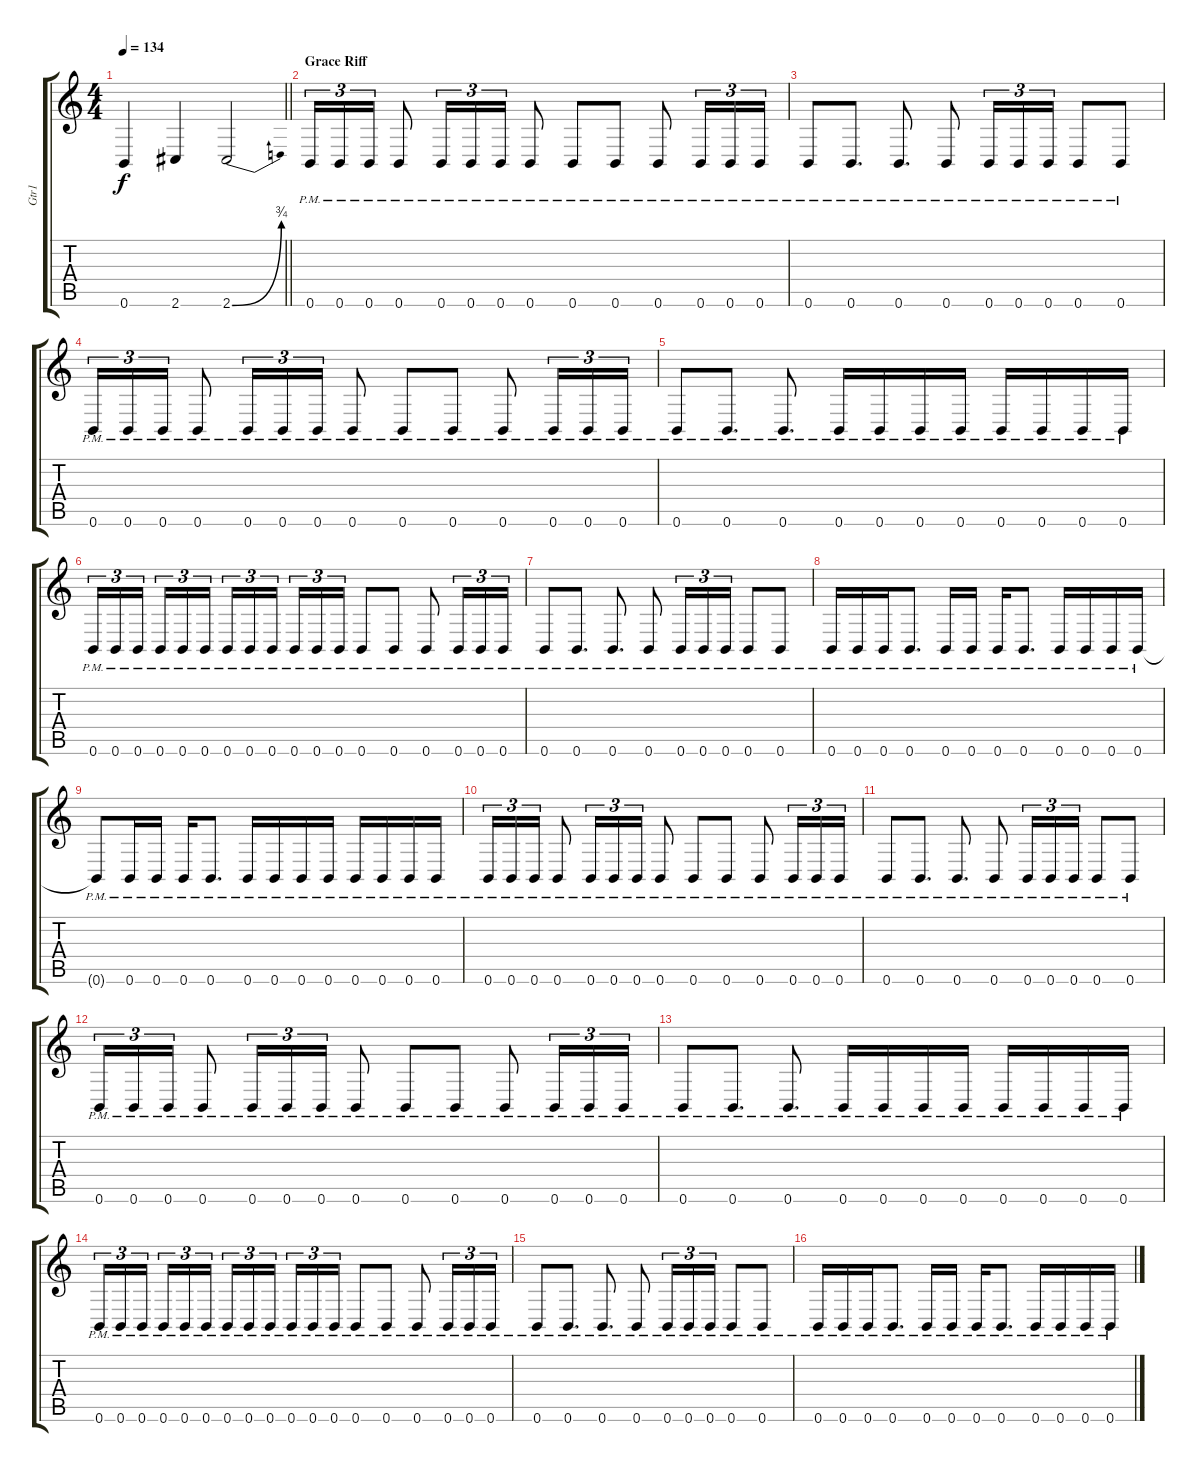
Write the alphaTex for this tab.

\track ("Gtr1" "Gtr1") {instrument distortionguitar}
\staff {score tabs}
\tuning (Db4 Ab3 E3 B2 Gb2 B1) {hide}
\ts (4 4)
\tempo 134
\clef g2
\barLineRight lightlight
\ks c
0.6.4{dy f} 2.6.4 2.6{be (bend 0 0 60 3)}.2 |
\section ("" "Grace Riff")
0.6{pm}.16{tu (3 2)} 0.6{pm}.16{tu (3 2)} 0.6{pm}.16{tu (3 2)} 0.6{pm}.8 0.6{pm}.16{tu (3 2)} 0.6{pm}.16{tu (3 2)} 0.6{pm}.16{tu (3 2)} 0.6{pm}.8 0.6{pm}.8 0.6{pm}.8 0.6{pm}.8 0.6{pm}.16{tu (3 2)} 0.6{pm}.16{tu (3 2)} 0.6{pm}.16{tu (3 2)} |
0.6{pm}.8 0.6{pm}.8{d} 0.6{pm}.8{d} 0.6{pm}.8 0.6{pm}.16{tu (3 2)} 0.6{pm}.16{tu (3 2)} 0.6{pm}.16{tu (3 2)} 0.6{pm}.8 0.6{pm}.8 |
0.6{pm}.16{tu (3 2)} 0.6{pm}.16{tu (3 2)} 0.6{pm}.16{tu (3 2)} 0.6{pm}.8 0.6{pm}.16{tu (3 2)} 0.6{pm}.16{tu (3 2)} 0.6{pm}.16{tu (3 2)} 0.6{pm}.8 0.6{pm}.8 0.6{pm}.8 0.6{pm}.8 0.6{pm}.16{tu (3 2)} 0.6{pm}.16{tu (3 2)} 0.6{pm}.16{tu (3 2)} |
0.6{pm}.8 0.6{pm}.8{d} 0.6{pm}.8{d} 0.6{pm}.16 0.6{pm}.16 0.6{pm}.16 0.6{pm}.16 0.6{pm}.16 0.6{pm}.16 0.6{pm}.16 0.6{pm}.16 |
0.6{pm}.16{tu (3 2)} 0.6{pm}.16{tu (3 2)} 0.6{pm}.16{tu (3 2) beam splitsecondary} 0.6{pm}.16{tu (3 2)} 0.6{pm}.16{tu (3 2)} 0.6{pm}.16{tu (3 2)} 0.6{pm}.16{tu (3 2)} 0.6{pm}.16{tu (3 2)} 0.6{pm}.16{tu (3 2) beam splitsecondary} 0.6{pm}.16{tu (3 2)} 0.6{pm}.16{tu (3 2)} 0.6{pm}.16{tu (3 2)} 0.6{pm}.8 0.6{pm}.8 0.6{pm}.8 0.6{pm}.16{tu (3 2)} 0.6{pm}.16{tu (3 2)} 0.6{pm}.16{tu (3 2)} |
0.6{pm}.8 0.6{pm}.8{d} 0.6{pm}.8{d} 0.6{pm}.8 0.6{pm}.16{tu (3 2)} 0.6{pm}.16{tu (3 2)} 0.6{pm}.16{tu (3 2)} 0.6{pm}.8 0.6{pm}.8 |
0.6{pm}.16 0.6{pm}.16 0.6{pm}.16 0.6{pm}.8{d} 0.6{pm}.16 0.6{pm}.16 0.6{pm}.16 0.6{pm}.8{d} 0.6{pm}.16 0.6{pm}.16 0.6{pm}.16 0.6{pm}.16 |
0.6{pm t}.8 0.6{pm}.16 0.6{pm}.16 0.6{pm}.16 0.6{pm}.8{d} 0.6{pm}.16 0.6{pm}.16 0.6{pm}.16 0.6{pm}.16 0.6{pm}.16 0.6{pm}.16 0.6{pm}.16 0.6{pm}.16 |
0.6{pm}.16{tu (3 2)} 0.6{pm}.16{tu (3 2)} 0.6{pm}.16{tu (3 2)} 0.6{pm}.8 0.6{pm}.16{tu (3 2)} 0.6{pm}.16{tu (3 2)} 0.6{pm}.16{tu (3 2)} 0.6{pm}.8 0.6{pm}.8 0.6{pm}.8 0.6{pm}.8 0.6{pm}.16{tu (3 2)} 0.6{pm}.16{tu (3 2)} 0.6{pm}.16{tu (3 2)} |
0.6{pm}.8 0.6{pm}.8{d} 0.6{pm}.8{d} 0.6{pm}.8 0.6{pm}.16{tu (3 2)} 0.6{pm}.16{tu (3 2)} 0.6{pm}.16{tu (3 2)} 0.6{pm}.8 0.6{pm}.8 |
0.6{pm}.16{tu (3 2)} 0.6{pm}.16{tu (3 2)} 0.6{pm}.16{tu (3 2)} 0.6{pm}.8 0.6{pm}.16{tu (3 2)} 0.6{pm}.16{tu (3 2)} 0.6{pm}.16{tu (3 2)} 0.6{pm}.8 0.6{pm}.8 0.6{pm}.8 0.6{pm}.8 0.6{pm}.16{tu (3 2)} 0.6{pm}.16{tu (3 2)} 0.6{pm}.16{tu (3 2)} |
0.6{pm}.8 0.6{pm}.8{d} 0.6{pm}.8{d} 0.6{pm}.16 0.6{pm}.16 0.6{pm}.16 0.6{pm}.16 0.6{pm}.16 0.6{pm}.16 0.6{pm}.16 0.6{pm}.16 |
0.6{pm}.16{tu (3 2)} 0.6{pm}.16{tu (3 2)} 0.6{pm}.16{tu (3 2) beam splitsecondary} 0.6{pm}.16{tu (3 2)} 0.6{pm}.16{tu (3 2)} 0.6{pm}.16{tu (3 2)} 0.6{pm}.16{tu (3 2)} 0.6{pm}.16{tu (3 2)} 0.6{pm}.16{tu (3 2) beam splitsecondary} 0.6{pm}.16{tu (3 2)} 0.6{pm}.16{tu (3 2)} 0.6{pm}.16{tu (3 2)} 0.6{pm}.8 0.6{pm}.8 0.6{pm}.8 0.6{pm}.16{tu (3 2)} 0.6{pm}.16{tu (3 2)} 0.6{pm}.16{tu (3 2)} |
0.6{pm}.8 0.6{pm}.8{d} 0.6{pm}.8{d} 0.6{pm}.8 0.6{pm}.16{tu (3 2)} 0.6{pm}.16{tu (3 2)} 0.6{pm}.16{tu (3 2)} 0.6{pm}.8 0.6{pm}.8 |
0.6{pm}.16 0.6{pm}.16 0.6{pm}.16 0.6{pm}.8{d} 0.6{pm}.16 0.6{pm}.16 0.6{pm}.16 0.6{pm}.8{d} 0.6{pm}.16 0.6{pm}.16 0.6{pm}.16 0.6{pm}.16
